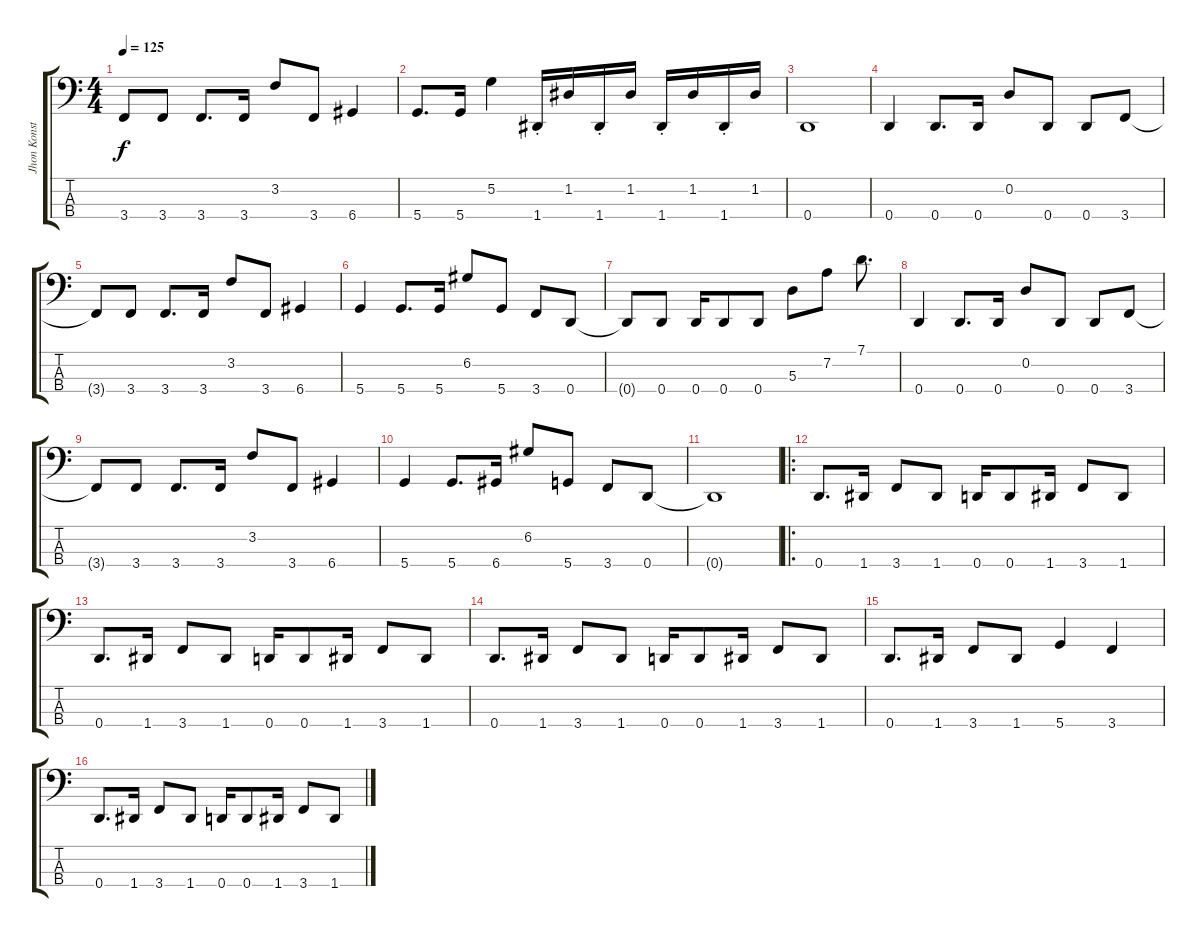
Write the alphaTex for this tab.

\track ("Jhon Konstantine" "Jhon Konst") {instrument slapbass1}
\staff {score tabs}
\tuning (G2 D2 A1 D1) {hide}
\ts (4 4)
\tempo 125
\clef f4
\ks c
3.4{t}.8{dy f} 3.4.8 3.4.8{d} 3.4.16 3.2.8 3.4.8 6.4.4 |
5.4.8{d} 5.4.16 5.2.4 1.4{st}.16 1.2.16 1.4{st}.16 1.2.16 1.4{st}.16 1.2.16 1.4{st}.16 1.2.16 |
0.4.1 |
0.4.4 0.4.8{d} 0.4.16 0.2.8 0.4.8 0.4.8 3.4.8 |
3.4{t}.8 3.4.8 3.4.8{d} 3.4.16 3.2.8 3.4.8 6.4.4 |
5.4.4 5.4.8{d} 5.4.16 6.2.8 5.4.8 3.4.8 0.4.8 |
0.4{t}.8 0.4.8 0.4.16 0.4.8 0.4.8 5.3.8 7.2.8 7.1.8{d} |
0.4.4 0.4.8{d} 0.4.16 0.2.8 0.4.8 0.4.8 3.4.8 |
3.4{t}.8 3.4.8 3.4.8{d} 3.4.16 3.2.8 3.4.8 6.4.4 |
5.4.4 5.4.8{d} 6.4.16 6.2.8 5.4.8 3.4.8 0.4.8 |
0.4{t}.1 |
\ro
0.4.8{d} 1.4.16 3.4.8 1.4.8 0.4.16 0.4.8 1.4.16 3.4.8 1.4.8 |
0.4.8{d} 1.4.16 3.4.8 1.4.8 0.4.16 0.4.8 1.4.16 3.4.8 1.4.8 |
0.4.8{d} 1.4.16 3.4.8 1.4.8 0.4.16 0.4.8 1.4.16 3.4.8 1.4.8 |
0.4.8{d} 1.4.16 3.4.8 1.4.8 5.4.4 3.4.4 |
0.4.8{d} 1.4.16 3.4.8 1.4.8 0.4.16 0.4.8 1.4.16 3.4.8 1.4.8
